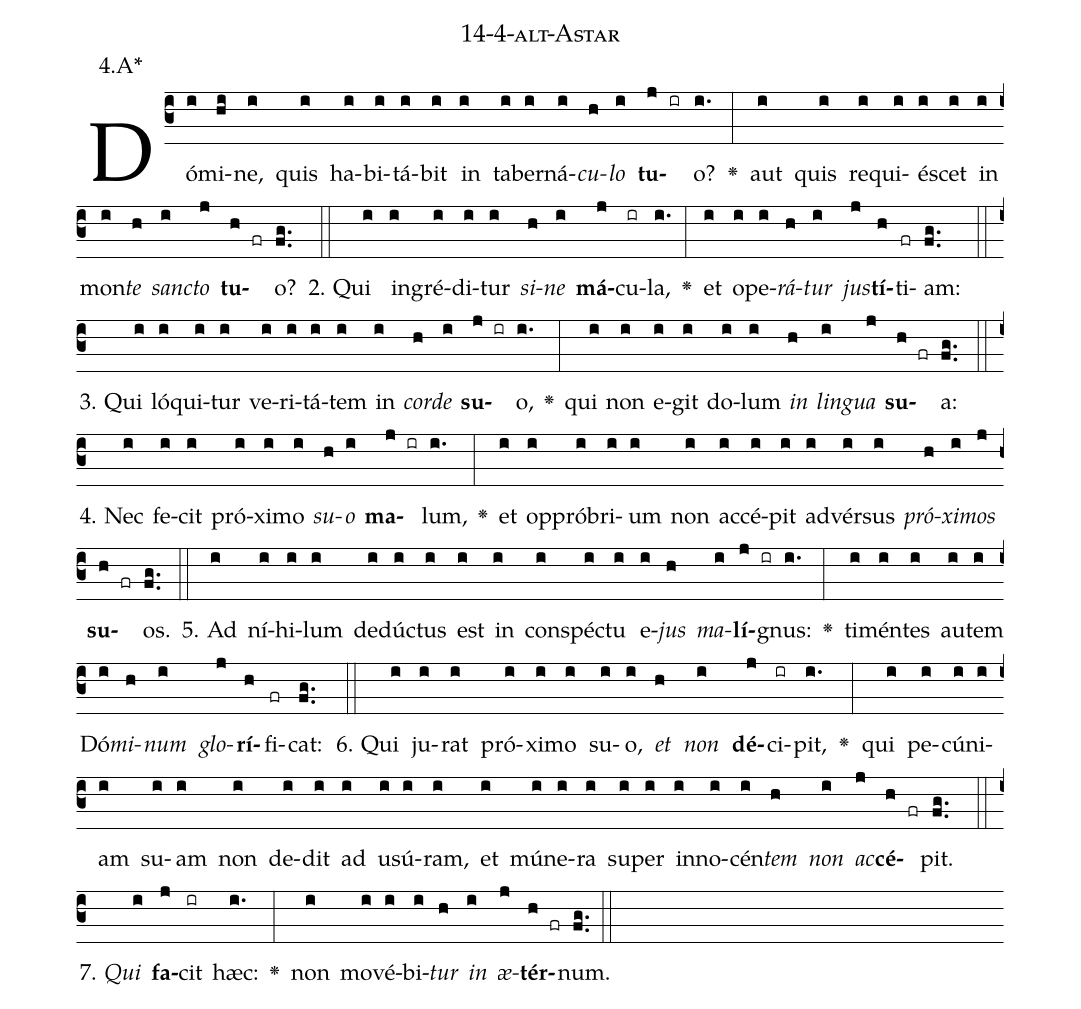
name: 14-4-alt-Astar;
annotation: 4.A*;
%%
(c3)Dó(i)mi(hi)ne,(i) quis(i) ha(i)bi(i)tá(i)bit(i) in(i) ta(i)ber(i)ná(i)<i>cu</i>(h)<i>lo</i>(i) <b>tu</b>(j ir)o?(i.) <v>\greheightstar</v>(:) aut(i) quis(i) re(i)qui(i)é(i)scet(i) in(i) mon(i)<i>te</i>(h) <i>sanc</i>(i)<i>to</i>(j) <b>tu</b>(h fr)o?(fg..) (::)
2. Qui(i) in(i)gré(i)di(i)tur(i) <i>si</i>(h)<i>ne</i>(i) <b>má</b>(j)cu(ir)la,(i.) <v>\greheightstar</v>(:) et(i) o(i)pe(i)<i>rá</i>(h)<i>tur</i>(i) <i>jus</i>(j)<b>tí</b>(h)ti(fr)am:(fg..) (::)
3. Qui(i) ló(i)qui(i)tur(i) ve(i)ri(i)tá(i)tem(i) in(i) <i>cor</i>(h)<i>de</i>(i) <b>su</b>(j ir)o,(i.) <v>\greheightstar</v>(:) qui(i) non(i) e(i)git(i) do(i)lum(i) <i>in</i>(h) <i>lin</i>(i)<i>gua</i>(j) <b>su</b>(h fr)a:(fg..) (::)
4. Nec(i) fe(i)cit(i) pró(i)xi(i)mo(i) <i>su</i>(h)<i>o</i>(i) <b>ma</b>(j ir)lum,(i.) <v>\greheightstar</v>(:) et(i) op(i)pró(i)bri(i)um(i) non(i) ac(i)cé(i)pit(i) ad(i)vér(i)sus(i) <i>pró</i>(h)<i>xi</i>(i)<i>mos</i>(j) <b>su</b>(h fr)os.(fg..) (::)
5. Ad(i) ní(i)hi(i)lum(i) de(i)dúc(i)tus(i) est(i) in(i) con(i)spéc(i)tu(i) e(i)<i>jus</i>(h) <i>ma</i>(i)<b>lí</b>(j ir)gnus:(i.) <v>\greheightstar</v>(:) ti(i)mén(i)tes(i) au(i)tem(i) Dó(i)<i>mi</i>(h)<i>num</i>(i) <i>glo</i>(j)<b>rí</b>(h)fi(fr)cat:(fg..) (::)
6. Qui(i) ju(i)rat(i) pró(i)xi(i)mo(i) su(i)o,(i) <i>et</i>(h) <i>non</i>(i) <b>dé</b>(j)ci(ir)pit,(i.) <v>\greheightstar</v>(:) qui(i) pe(i)cú(i)ni(i)am(i) su(i)am(i) non(i) de(i)dit(i) ad(i) u(i)sú(i)ram,(i) et(i) mú(i)ne(i)ra(i) su(i)per(i) in(i)no(i)cén(i)<i>tem</i>(h) <i>non</i>(i) <i>ac</i>(j)<b>cé</b>(h fr)pit.(fg..) (::)
7. <i>Qui</i>(i) <b>fa</b>(j)cit(ir) hæc:(i.) <v>\greheightstar</v>(:) non(i) mo(i)vé(i)bi(i)<i>tur</i>(h) <i>in</i>(i) <i>æ</i>(j)<b>tér</b>(h fr)num.(fg..) (::)
